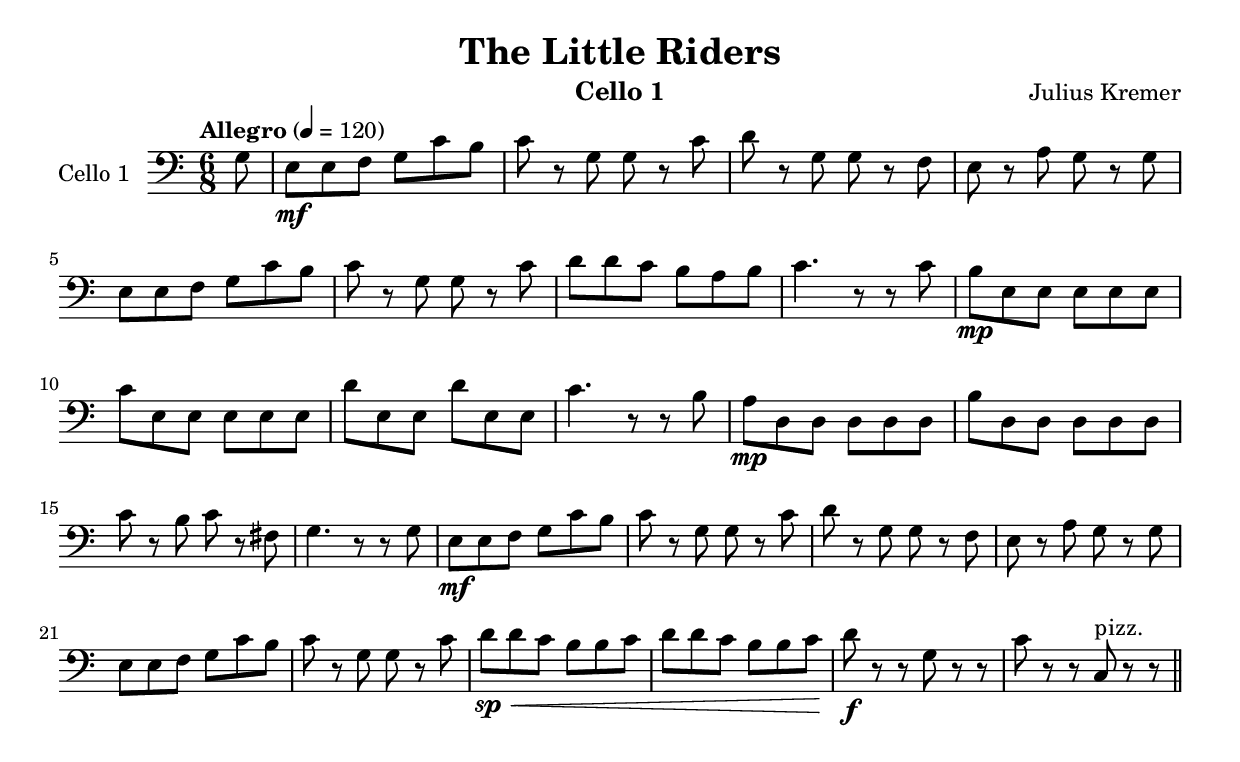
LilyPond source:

#(set-default-paper-size "a4")
\version "2.11.61"
\header {
  title = "The Little Riders"
  composer = "Julius Kremer"
  instrument = "Cello 1"
}

celloOne = \new Voice { \relative c' {
\set Staff.instrumentName = "Cello 1  "
%%  \set Staff.shortInstrumentName = "C1 "
  \clef bass
  \key c \major
  \time 6/8
  \set Staff.midiInstrument = "cello"

\set Score.markFormatter = #format-mark-box-numbers

\tempo "Allegro" 4 = 120
\partial 8 g8|e8\mf e8 f8 g8 c8 b8|c8 r8 g8 g8 r8 c8| d8 r8 g,8 g8 r8 f8| e8 r8 a8 g8 r8 g8|e8 e8 f8 g8 c8 b8|%% \break
c8 r8 g8 g8 r8 c8| d8 d8 c8 b8 a8 b8|c4. r8 r8 c8|b8\mp e,8 e8 e8 e8 e8|c'8 e,8 e8 e8 e8 e8|%% \break
d'8 e,8 e8 d'8 e,8 e8| c'4. r8 r8 b8| a8\mp d,8 d8 d8 d8 d8|b'8 d,8 d8 d8 d8 d8|c'8 r8 b8 c8 r8 fis,8|g4. r8 r8 g8|%% \break
e8\mf e8 f8 g8 c8 b8|c8 r8 g8 g8 r8 c8| d8 r8 g,8 g8 r8 f8| e8 r8 a8 g8 r8 g8|e8 e8 f8 g8 c8 b8|%% \break
c8 r8 g8 g8 r8 c8|d8\sp\< d8 c8 b8 b8 c8|d8 d8 c8 b8 b8 c8\!|d8\f r8 r8 g,8 r8 r8|c8 r8 r8 c,8^"pizz." r8 r8|
\bar "||"
}}

celloTwo = \new Voice { \relative c' {
\set Staff.instrumentName = "Cello 2  "
%%  \set Staff.shortInstrumentName = "C2 "
  \clef bass
  \key c \major
  \time 6/8
  \set Staff.midiInstrument = "cello"

\set Score.markFormatter = #format-mark-box-numbers
\tempo "Allegro" 4 = 120
\partial 8 r8|g8\mp r4 g8 r4|g8 r4 g8 r4| g8 r4 g8 r4|g8 r4 g8 r4|g8 r4 g8 r4|%% \break
g8 r4 g8 r4| g8 r4 g8 r4|g8 r4 g8 r4 | b8\p r4 b8 r4 | a8 r4 c8 r4|%% \break
b8 r4 b8 r4| c8 r4 r8 r4|a8 r4 a8 r4| g8 r4 b8 r4| <a d,>8 r4 d,8 r4|<d g,>2.|%% \break
c,8 r4 g'8 r4|g'8 r4 g8 r4|g8 r4 g8 r4|g8 r4 g8 r4|g8 r4 g8 r4|%% \break
g8 r4 g8 r4|a8\sp\< r4 g8  r4|a8 r4 b8 r4\!|c4.\mf <f, g,>4.|e,8 r4 c8^"pizz." r4|
\bar "||"
}}



\score{
   << 
      \new Staff \celloOne 
   >>
  \layout { 
    \context {
      \Score
      \override SpacingSpanner
%%                #'base-shortest-duration = #(ly:make-moment 1 16)
                #'shortest-duration-space = #2.5
    }
}
  \midi { }
}
